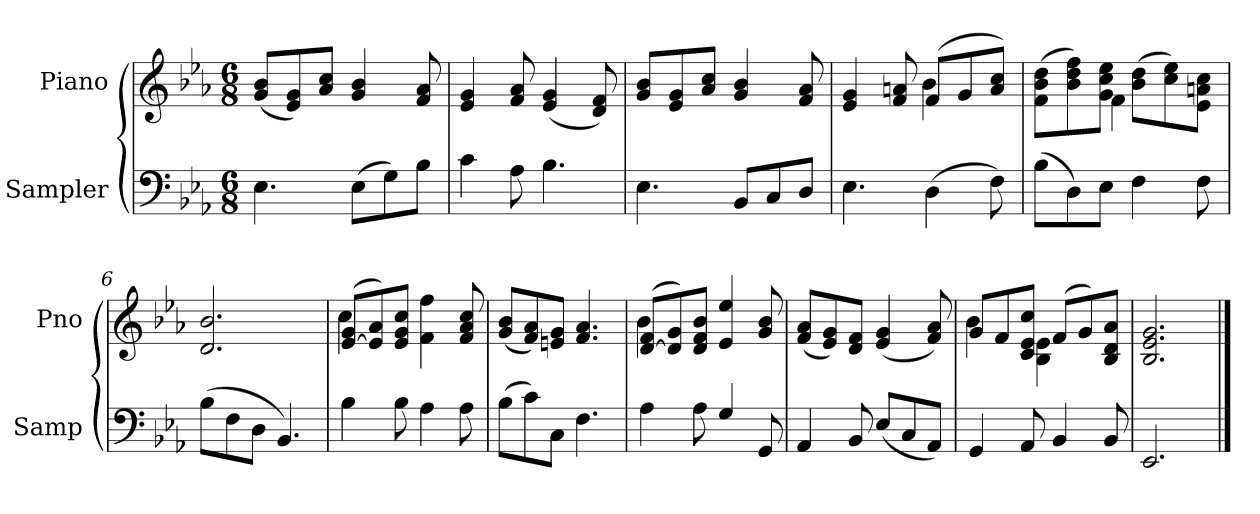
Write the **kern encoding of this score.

**kern	**kern
*part2	*part1
*staff2	*staff1
*I"Sampler	*I"Piano
*I'Samp	*I'Pno
*clefF4	*clefG2
*k[b-e-a-]	*k[b-e-a-]
*E-:	*E-:
*M6/8	*M6/8
=1	=1
4.E-	(8g/ 8b-/L
.	8e-/ 8g/)
.	8a-/ 8cc/J
(8E-\L	4g 4b-
8G\)	.
8B-\J	8f 8a-
=2	=2
4c	4e- 4g
8A-	8f 8a-
4.B-	(4e- 4g
.	8d 8f)
=3	=3
4.E-	8g/ 8b-/L
.	8e-/ 8g/
.	8a-/ 8cc/J
8BB-/L	4g 4b-
8C/	.
8D/J	8f 8a-
=4	=4
*	*^
4.E-	4e- 4g	4.ryy
.	8f 8an	.
(4D	(8f/L	4b-
.	8g/	.
8F)	8a/ 8cc/J)	8ryy
=5	=5	=5
(8B-\L	(8f\ 8b-\ 8dd\L	4ryy
8D\)	8b-\ 8dd\ 8ff\)	.
8E-\J	8g\ 8cc\ 8ee-\J	4f
4F	(8b-\ 8dd\L	.
.	8cc\ 8ee-\)	4ryy
8F	8e-\ 8an\ 8cc\J	.
*	*v	*v
=6	=6
(8B-\L	2.d 2.b-
8F\	.
8D\J	.
4.BB-)	.
=7	=7
*	*^
4B-	([8e-/ 8g/L	4cc
.	8e-]/ 8a-/)	.
8B-	8e-/ 8g/ 8cc/J	2ryy
4A-	4f 4ff	.
8A-	8f 8a- 8cc	.
*	*v	*v
=8	=8
(8B-\L	(8g/ 8b-/L
8c\)	8f/ 8a-/)
8C\J	8en/ 8g/J
4.F	4.f 4.a-
=9	=9
*	*^
4A-	([8d/ 8f/L	4b-
.	8d]/ 8g/)	.
8A-	8d/ 8f/ 8b-/J	2ryy
4G/	4e- 4ee-	.
8GG	8g 8b-	.
*	*v	*v
=10	=10
4AA-	(8f/ 8a-/L
.	8e-/ 8g/)
8BB-	8d/ 8f/J
(8E-/L	(4e- 4g
8C/	.
8AA-/J)	8f 8a-)
=11	=11
*	*^
4GG	8g/L	4b-
.	8f/	.
8AA-	8c/ 8e-/ 8cc/J	4B- 4e-
4BB-	(8f/L	.
.	8g/)	4ryy
8BB-	8B-/ 8d/ 8a-/J	.
*	*v	*v
=12	=12
2.EE-	2.B- 2.e- 2.g
==	==
*-	*-
